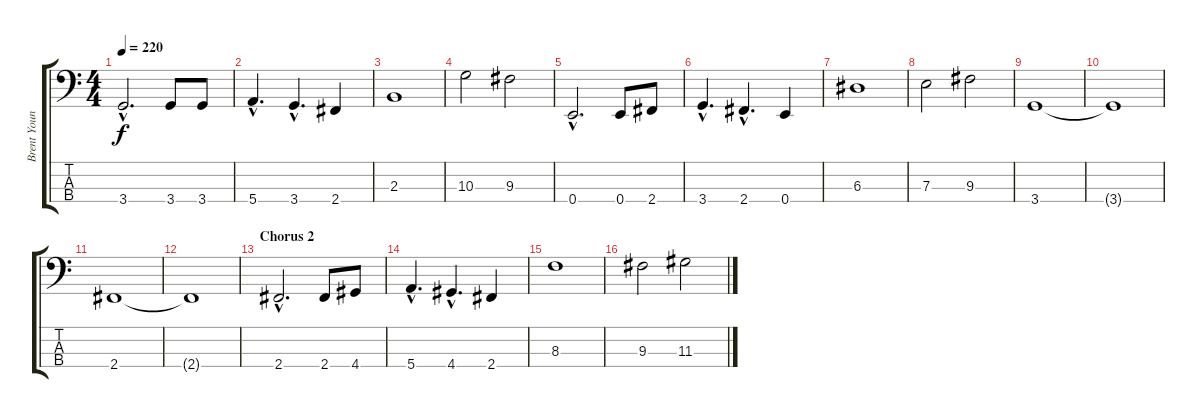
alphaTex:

\track ("Brent Young" "Brent Youn") {instrument electricbasspick}
\staff {score tabs}
\tuning (G2 D2 A1 E1) {hide}
\ts (4 4)
\tempo 220
\clef f4
\ks c
3.4{hac}.2{d dy f} 3.4.8 3.4.8 |
5.4{hac}.4{d} 3.4{hac}.4{d} 2.4.4 |
2.3.1 |
10.3.2 9.3.2 |
0.4{hac}.2{d} 0.4.8 2.4.8 |
3.4{hac}.4{d} 2.4{hac}.4{d} 0.4.4 |
6.3.1 |
7.3.2 9.3.2 |
3.4.1 |
3.4{t}.1 |
2.4.1 |
2.4{t}.1 |
\section ("" "Chorus 2")
2.4{hac}.2{d} 2.4.8 4.4.8 |
5.4{hac}.4{d} 4.4{hac}.4{d} 2.4.4 |
8.3.1 |
9.3.2 11.3.2
